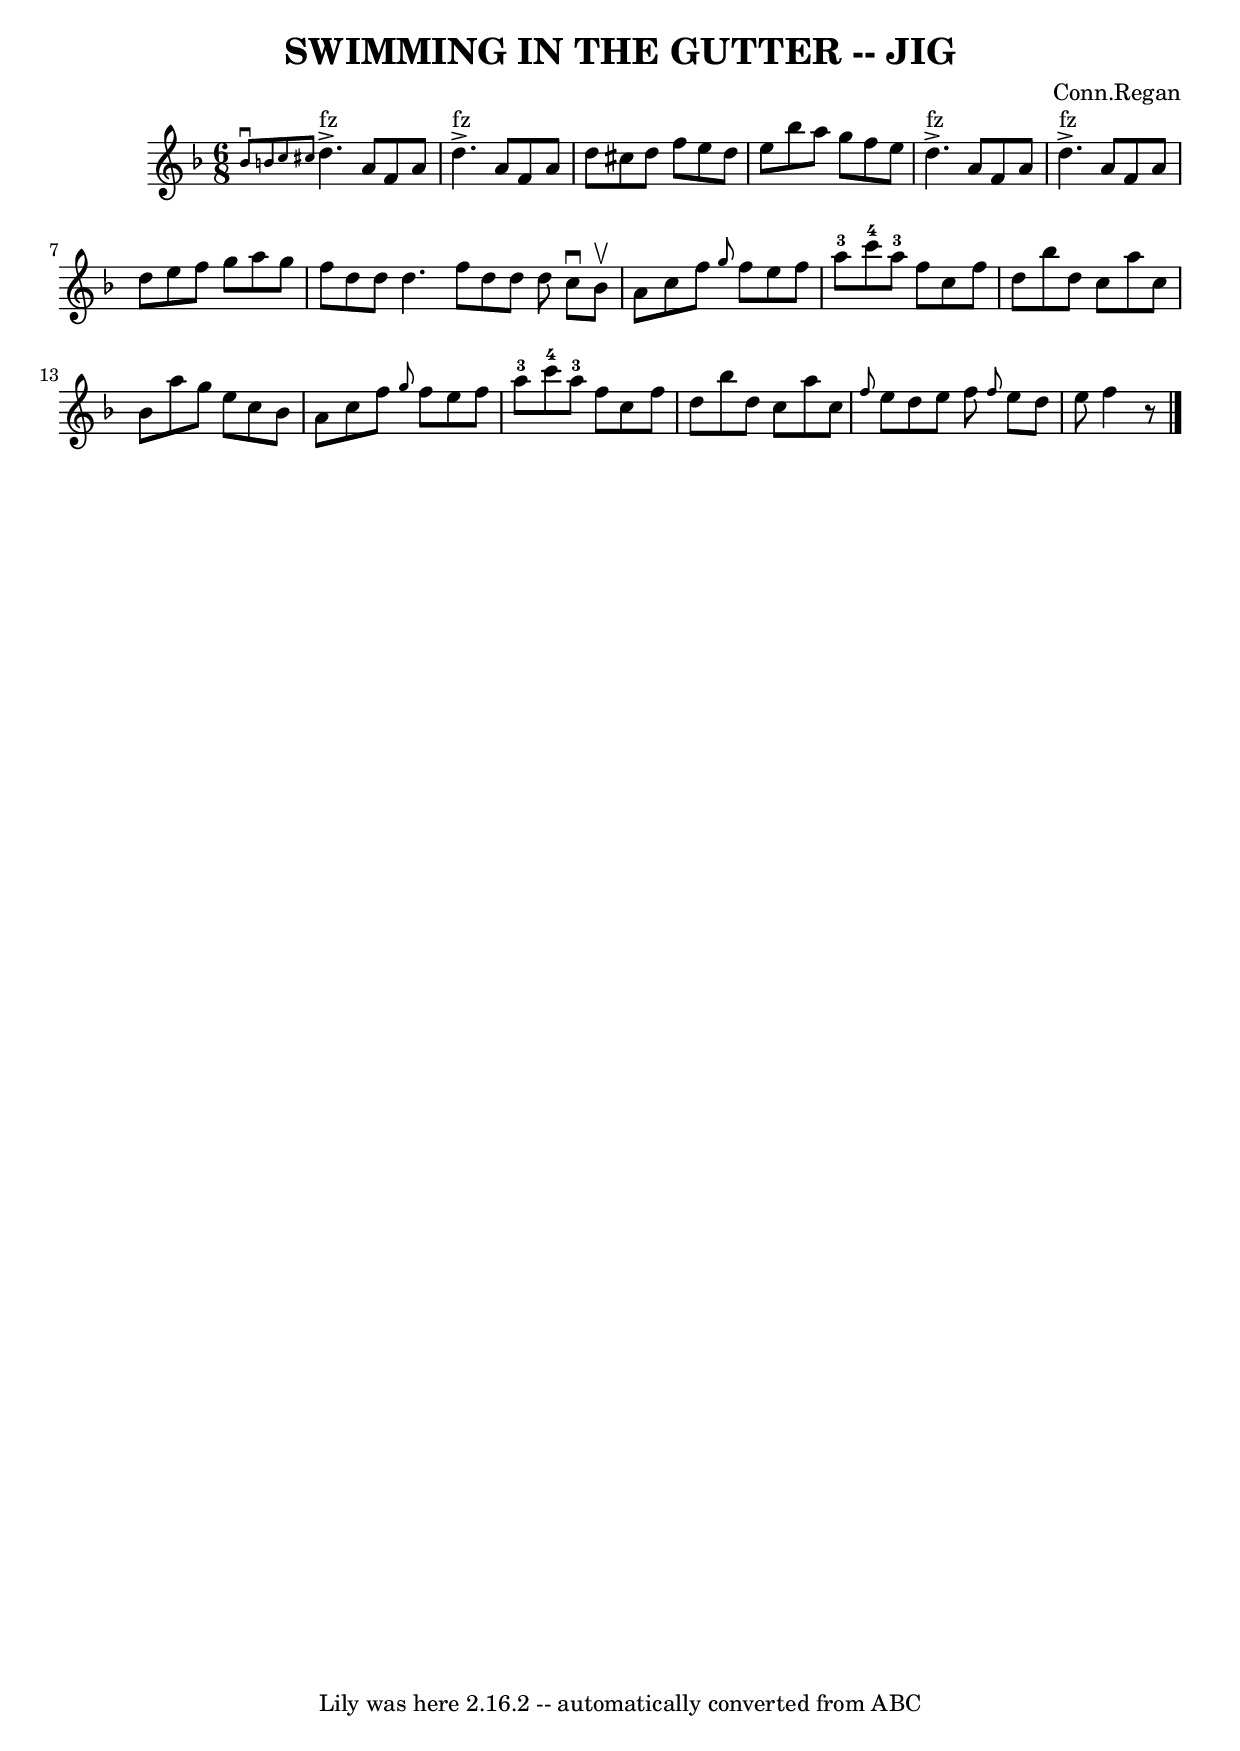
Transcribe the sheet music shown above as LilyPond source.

\version "2.7.40"
\include "Mammoth.ily"
\header {
	%% book = "Ryan's Mammoth Collection of Fiddle Tunes"
	composer = "Conn.Regan"
	crossRefNumber = "1"
	footnotes = ""
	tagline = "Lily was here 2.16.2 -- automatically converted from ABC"
	title = "SWIMMING IN THE GUTTER -- JIG"
}
voicedefault =  {


\time 6/8 \key d \minor   \grace { bes'8^\downbow b'8 c''8 cis''8  
} d''4.^"fz"^\accent a'8 f'8 a'8    |
 d''4. 
^"fz"^\accent a'8 f'8 a'8    |
 d''8 cis''8 d''8 f''8  
 e''8 d''8    |
 e''8 bes''8 a''8 g''8 f''8 e''8     
   |
 d''4.^"fz"^\accent a'8 f'8 a'8    |
 d''4. 
^"fz"^\accent a'8 f'8 a'8    |
 d''8 e''8 f''8 g''8    
a''8 g''8    |
 f''8 d''8 d''8 d''4.    \bar ":|" f''8    
d''8 d''8 d''8    \bar "|."     \bar "|:" c''8^\downbow bes'8 
^\upbow       |
 a'8 c''8 f''8  \grace { g''8  } f''8    
e''8 f''8    |
 a''8-3 c'''8-4 a''8-3 f''8 c''8  
 f''8    |
 d''8 bes''8 d''8 c''8 a''8 c''8    |
 
 bes'8 a''8 g''8 e''8 c''8 bes'8        |
 a'8 c''8  
 f''8  \grace { g''8  } f''8 e''8 f''8    |
 a''8-3   
c'''8-4 a''8-3 f''8 c''8 f''8    |
 d''8 bes''8    
d''8 c''8 a''8 c''8    |
 \grace { f''8  } e''8 d''8    
e''8 f''8    \bar ":|" \grace { f''8  } e''8 d''8 e''8 f''4    
r8   \bar "|."   
}

\score{
    <<

	\context Staff="default"
	{
	    \voicedefault 
	}

    >>
	\layout {
	}
	\midi {}
}
